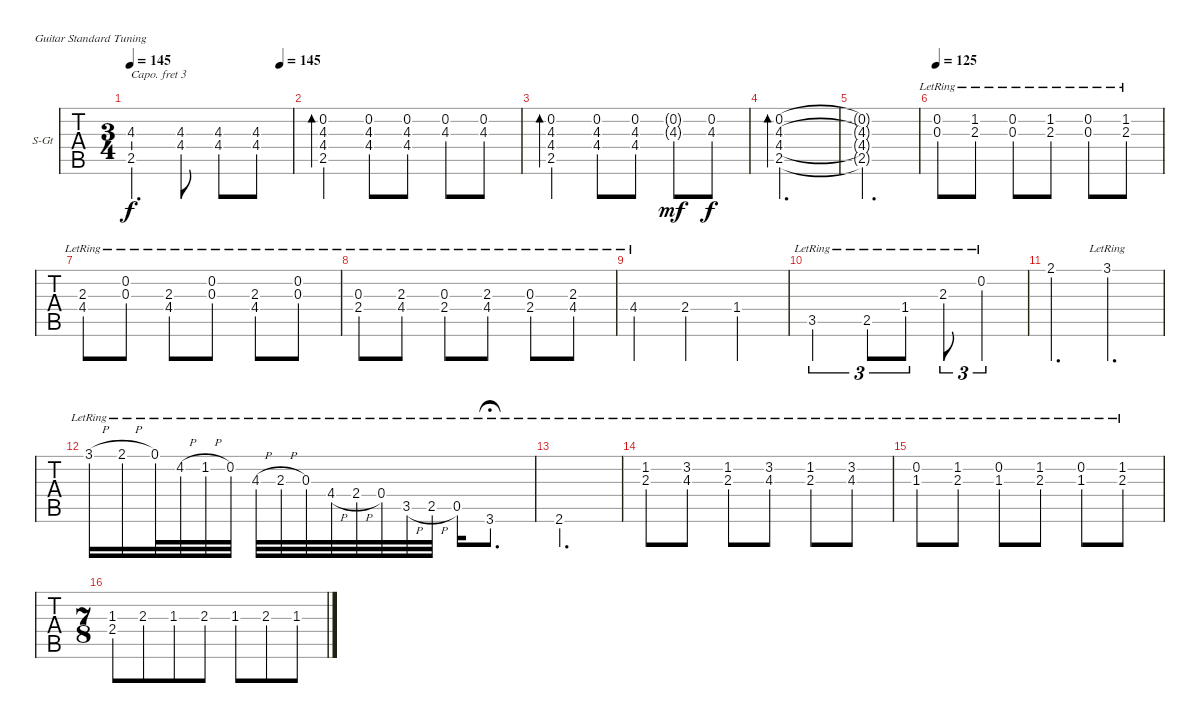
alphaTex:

\bracketExtendMode groupsimilarinstruments
\firstSystemTrackNameOrientation horizontal
\otherSystemsTrackNameOrientation horizontal
\track ("Track 1" "S-Gt") {instrument acousticguitarsteel}
\staff {tabs}
\capo 3
\tuning (E4 B3 G3 D3 A2 E2)
\ts (3 4)
\tempo 145
\tempo (145 0.925)
\clef g2
\ks c
(4.3 2.5).4{d dy f} (4.3 4.4).8 (4.3 4.4).8 (4.3 4.4).8 |
(0.2 4.3 4.4 2.5).4{bd 120} (0.2 4.3 4.4).8 (0.2 4.3 4.4).8 (0.2 4.3).8 (0.2 4.3).8 |
(0.2 4.3 4.4 2.5).4{bd 240} (0.2 4.3 4.4).8 (0.2 4.3 4.4).8 (0.2{g} 4.3{g}).8{dy mf} (0.2 4.3).8{dy f} |
(0.2 4.3 4.4 2.5).2{d bd 240} |
(0.2{t} 4.3{t} 4.4{t} 2.5{t}).2{d} |
\tempo 125
(0.3{lr} 0.2).8 (2.3{lr} 1.2).8 (0.3{lr} 0.2).8 (2.3{lr} 1.2).8 (0.3{lr} 0.2).8 (2.3{lr} 1.2).8 |
(4.4{lr} 2.3).8 (0.3{lr} 0.2).8 (4.4{lr} 2.3).8 (0.3{lr} 0.2).8 (4.4{lr} 2.3).8 (0.3{lr} 0.2).8 |
(2.4{lr} 0.3).8 (4.4{lr} 2.3).8 (2.4{lr} 0.3).8 (4.4{lr} 2.3).8 (2.4{lr} 0.3).8 (4.4{lr} 2.3).8 |
4.4{lr}.4 2.4.4 1.4.4 |
3.5{lr}.2{tu (3 2)} 2.5{lr}.8{tu (3 2)} 1.4{lr}.8{tu (3 2)} 2.3{lr}.8{tu (3 2)} 0.2{lr}.4{tu (3 2)} |
2.1.4{d} 3.1{lr}.4{d beam merge} |
3.1{h lr}.16 2.1{h lr}.16 0.1{lr}.32 4.2{h lr}.32 1.2{h lr}.32 0.2{lr}.32 4.3{h lr}.32 2.3{h lr}.32 0.3{lr}.32 4.4{h lr}.32 2.4{h lr}.32 0.4{lr}.32 3.5{h lr}.32 2.5{h lr}.32 0.5{lr}.16 3.6{lr}.8{d fermata (medium 0.16)} |
2.6{lr}.2{d} |
(2.3{lr} 1.2).8 (4.3{lr} 3.2).8 (2.3{lr} 1.2).8 (4.3{lr} 3.2).8 (2.3{lr} 1.2).8 (4.3{lr} 3.2).8 |
(1.3{lr} 0.2{lr}).8 (2.3{lr} 1.2{lr}).8 (1.3{lr} 0.2{lr}).8 (2.3{lr} 1.2{lr}).8 (1.3{lr} 0.2{lr}).8 (2.3{lr} 1.2{lr}).8 |
\ts (7 8)
(1.3 2.4).8 2.3.8 1.3.8 2.3.8 1.3.8 2.3.8 1.3.8
